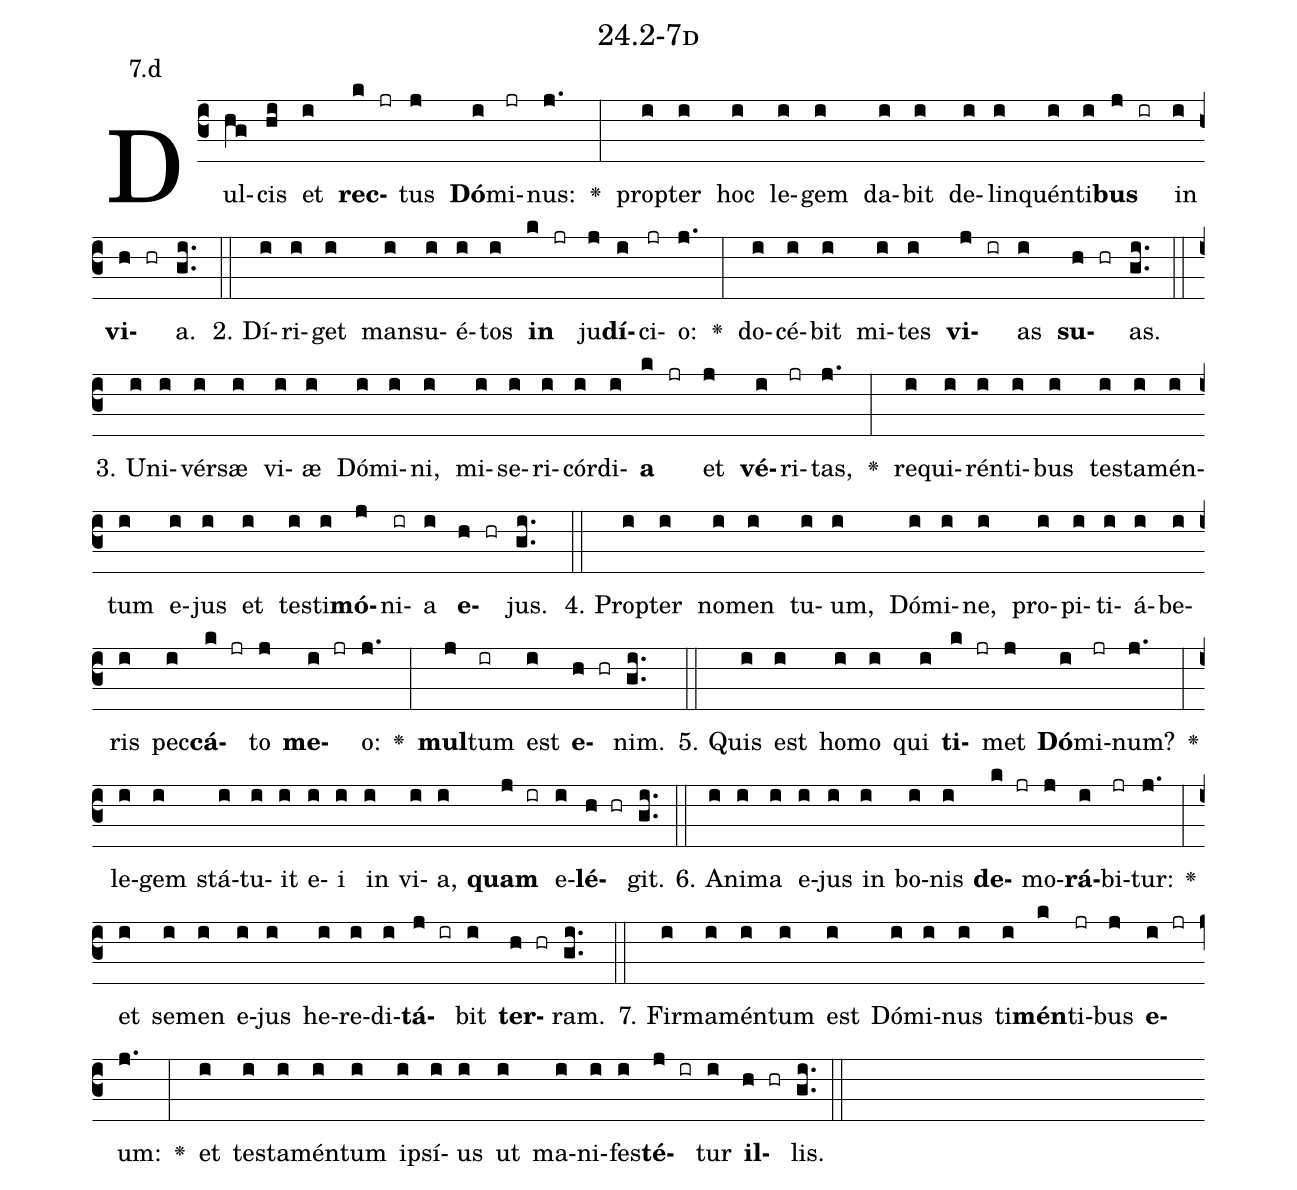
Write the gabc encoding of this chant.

name: 24.2-7d;
annotation: 7.d;
%%
(c3)Dul(hg)cis(hi) et(i) <b>rec</b>(k jr)tus(j) <b>Dó</b>(i)mi(jr)nus:(j.) <v>\greheightstar</v>(:) prop(i)ter(i) hoc(i) le(i)gem(i) da(i)bit(i) de(i)lin(i)quén(i)ti(i)<b>bus</b>(j ir) in(i) <b>vi</b>(h hr)a.(gi..) (::)
2. Dí(i)ri(i)get(i) man(i)su(i)é(i)tos(i) <b>in</b>(k jr) ju(j)<b>dí</b>(i)ci(jr)o:(j.) <v>\greheightstar</v>(:) do(i)cé(i)bit(i) mi(i)tes(i) <b>vi</b>(j ir)as(i) <b>su</b>(h hr)as.(gi..) (::)
3. U(i)ni(i)vér(i)sæ(i) vi(i)æ(i) Dó(i)mi(i)ni,(i) mi(i)se(i)ri(i)cór(i)di(i)<b>a</b>(k jr) et(j) <b>vé</b>(i)ri(jr)tas,(j.) <v>\greheightstar</v>(:) re(i)qui(i)rén(i)ti(i)bus(i) tes(i)ta(i)mén(i)tum(i) e(i)jus(i) et(i) tes(i)ti(i)<b>mó</b>(j)ni(ir)a(i) <b>e</b>(h hr)jus.(gi..) (::)
4. Prop(i)ter(i) no(i)men(i) tu(i)um,(i) Dó(i)mi(i)ne,(i) pro(i)pi(i)ti(i)á(i)be(i)ris(i) pec(i)<b>cá</b>(k jr)to(j) <b>me</b>(i jr)o:(j.) <v>\greheightstar</v>(:) <b>mul</b>(j)tum(ir) est(i) <b>e</b>(h hr)nim.(gi..) (::)
5. Quis(i) est(i) ho(i)mo(i) qui(i) <b>ti</b>(k jr)met(j) <b>Dó</b>(i)mi(jr)num?(j.) <v>\greheightstar</v>(:) le(i)gem(i) stá(i)tu(i)it(i) e(i)i(i) in(i) vi(i)a,(i) <b>quam</b>(j ir) e(i)<b>lé</b>(h hr)git.(gi..) (::)
6. A(i)ni(i)ma(i) e(i)jus(i) in(i) bo(i)nis(i) <b>de</b>(k jr)mo(j)<b>rá</b>(i)bi(jr)tur:(j.) <v>\greheightstar</v>(:) et(i) se(i)men(i) e(i)jus(i) he(i)re(i)di(i)<b>tá</b>(j ir)bit(i) <b>ter</b>(h hr)ram.(gi..) (::)
7. Fir(i)ma(i)mén(i)tum(i) est(i) Dó(i)mi(i)nus(i) ti(i)<b>mén</b>(k)ti(jr)bus(j) <b>e</b>(i jr)um:(j.) <v>\greheightstar</v>(:) et(i) tes(i)ta(i)mén(i)tum(i) ip(i)sí(i)us(i) ut(i) ma(i)ni(i)fes(i)<b>té</b>(j ir)tur(i) <b>il</b>(h hr)lis.(gi..) (::)
